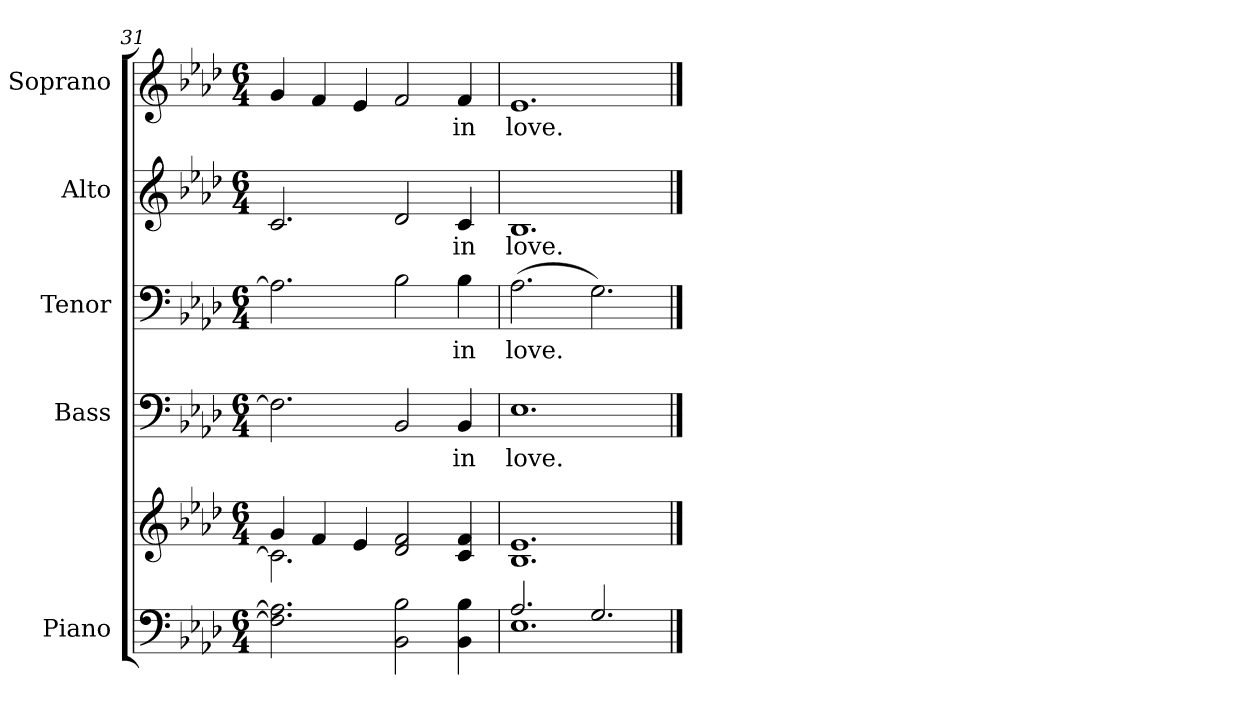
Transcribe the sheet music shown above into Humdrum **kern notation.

**kern	**kern	**kern	**text	**kern	**text	**kern	**text	**kern	**text
*part5	*part5	*part4	*part4	*part3	*part3	*part2	*part2	*part1	*part1
*staff6	*staff5	*staff4	*staff4	*staff3	*staff3	*staff2	*staff2	*staff1	*staff1
*I"Piano	*	*I"Bass	*	*I"Tenor	*	*I"Alto	*	*I"Soprano	*
*I'Pno.	*	*I'B.	*	*I'T.	*	*I'A.	*	*I'S.	*
!!LO:PB:g=z
*clefF4	*clefG2	*clefF4	*	*clefF4	*	*clefG2	*	*clefG2	*
*k[b-e-a-d-]	*k[b-e-a-d-]	*k[b-e-a-d-]	*	*k[b-e-a-d-]	*	*k[b-e-a-d-]	*	*k[b-e-a-d-]	*
*A-:	*A-:	*A-:	*	*A-:	*	*A-:	*	*A-:	*
*M6/4	*M6/4	*M6/4	*	*M6/4	*	*M6/4	*	*M6/4	*
=31	=31	=31	=31	=31	=31	=31	=31	=31	=31
*	*^	*	*	*	*	*	*	*	*
2.Fi\] 2.A-i]	4gi/	2.ci\]	2.Fi\]	.	2.A-i\]	.	2.ci/	.	4gi/	.
.	4fi/	.	.	.	.	.	.	.	4fi/	.
.	4e-i/	.	.	.	.	.	.	.	4e-i/	.
2BB-i\ 2B-i	2d-i/ 2fi	2.ryy	2BB-i/	.	2B-i\	.	2d-i/	.	2fi/	.
!	!	!	!	!LO:LY:b:color=#000000	!	!	!	!	!	!
!	!	!	!	!	!	!LO:LY:b:color=#000000	!	!	!	!
!	!	!	!	!	!	!	!	!LO:LY:b:color=#000000	!	!
!	!	!	!	!	!	!	!	!	!	!LO:LY:b:color=#000000
4BB-i\ 4B-i	4ci/ 4fi	.	4BB-i/	in	4B-i\	in	4ci/	in	4fi/	in
*	*v	*v	*	*	*	*	*	*	*	*
=32	=32	=32	=32	=32	=32	=32	=32	=32	=32
*^	*	*	*	*	*	*	*	*	*
!	!	!	!	!LO:LY:b:color=#000000	!	!	!	!	!	!
!	!	!	!	!	!	!LO:LY:b:color=#000000	!	!	!	!
!	!	!	!	!	!	!	!	!LO:LY:b:color=#000000	!	!
!	!	!	!	!	!	!	!	!	!	!LO:LY:b:color=#000000
2.A-i/	1.E-i	1.B-i 1.e-i	1.E-i	love.	(2.A-i\	love.	1.B-i	love.	1.e-i	love.
2.Gi/	.	.	.	.	2.Gi\)	.	.	.	.	.
*v	*v	*	*	*	*	*	*	*	*	*
==	==	==	==	==	==	==	==	==	==
*-	*-	*-	*-	*-	*-	*-	*-	*-	*-
